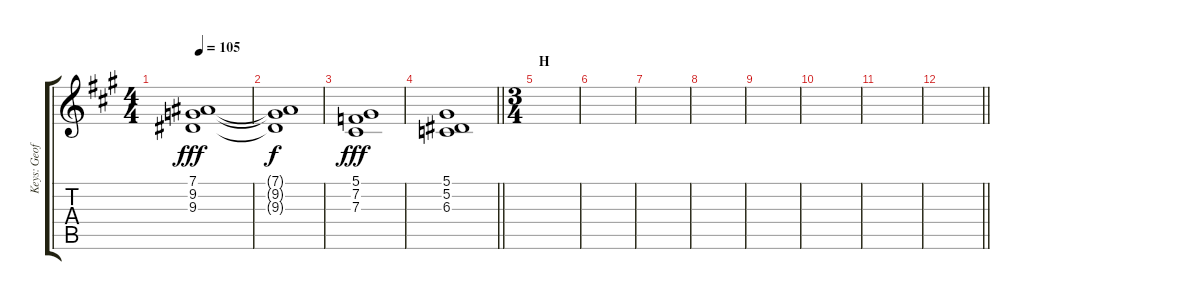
\track ("Keys: Geoff" "Keys: Geof") {instrument stringensemble1}
\staff {score tabs}
\tuning (Eb4 Bb3 Gb3 Db3 Ab2 Eb2) {hide}
\ts (4 4)
\tempo 105
\clef g2
\ks a
(7.1 9.2 9.3).1{dy fff} |
(7.1{t} 9.2{t} 9.3{t}).1{dy f} |
(5.1 7.2 7.3).1{dy fff} |
\barLineRight lightlight
(5.1 5.2 6.3).1 |
\ts (3 4)
\section ("" "H")
|
|
|
|
|
|
|
\barLineRight lightlight
